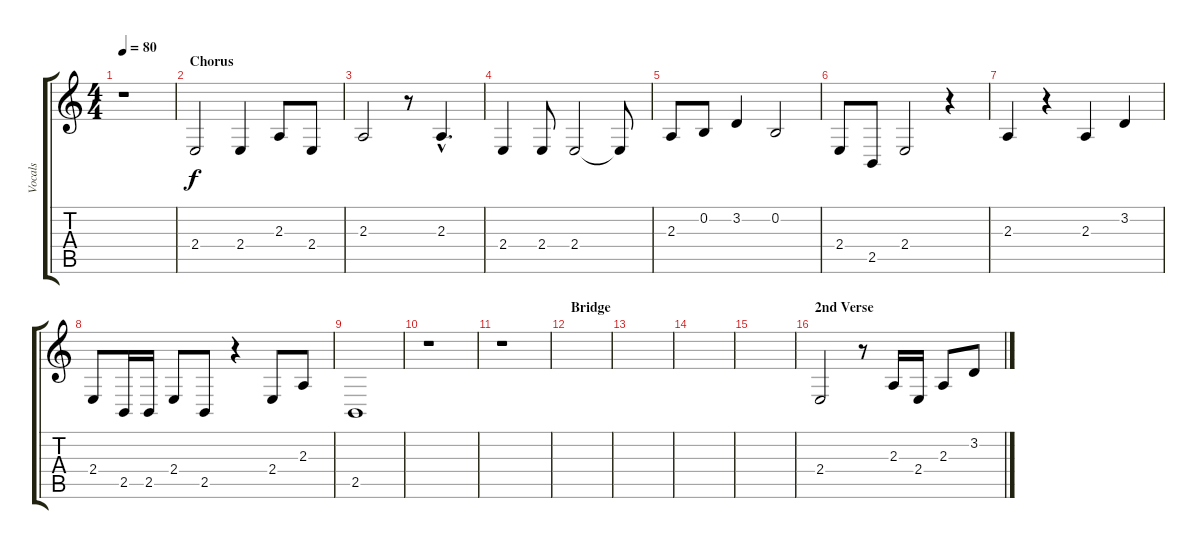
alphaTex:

\track ("Vocals" "Vocals") {instrument flute}
\staff {score tabs}
\tuning (E4 B3 G3 D3 A2 E2) {hide}
\ts (4 4)
\tempo 80
\clef g2
\ks c
r.1{dy f} |
\section ("" "Chorus")
2.4.2 2.4.4 2.3.8 2.4.8 |
2.3.2 r.8 2.3{hac}.4{d} |
2.4.4 2.4.8 2.4.2 2.4{t}.8 |
2.3.8 0.2.8 3.2.4 0.2.2 |
2.4.8 2.5.8 2.4.2 r.4 |
2.3.4 r.4 2.3.4 3.2.4 |
2.4.8 2.5.16 2.5.16 2.4.8 2.5.8 r.4 2.4.8 2.3.8 |
2.5.1 |
r.1 |
r.1 |
\section ("" "Bridge")
|
|
|
|
\section ("" "2nd Verse")
2.4.2 r.8 2.3.16 2.4.16 2.3.8 3.2.8
